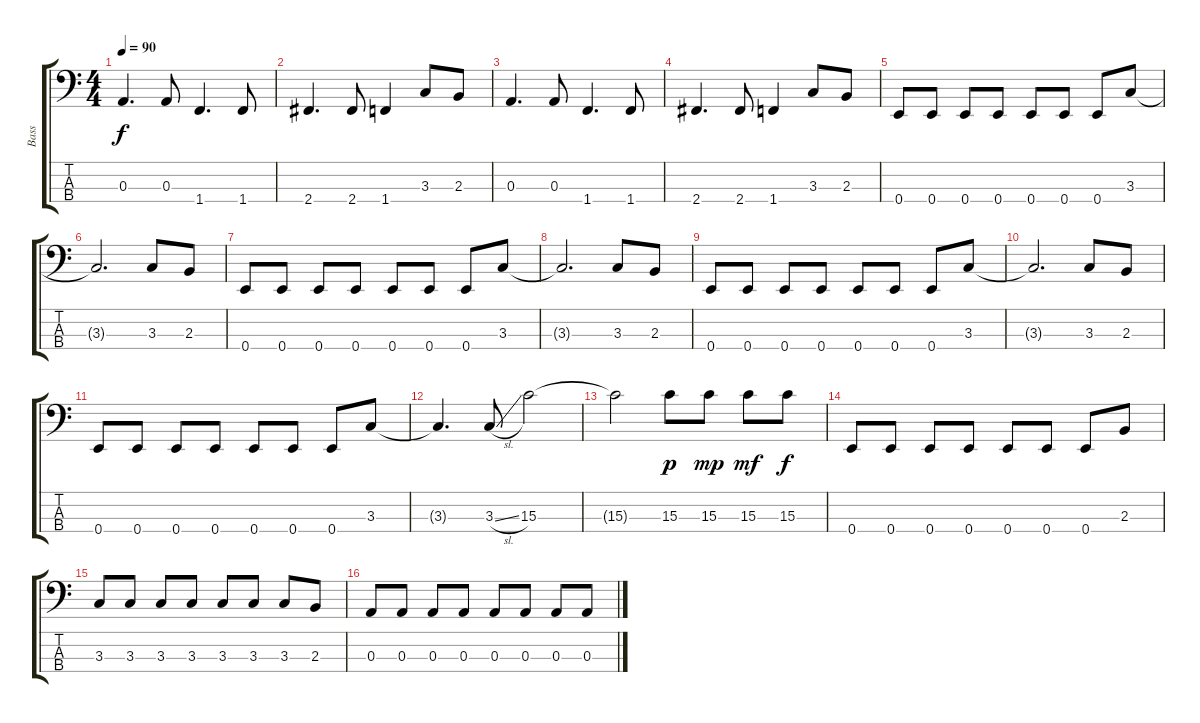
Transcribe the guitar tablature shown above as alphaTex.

\track ("Bass" "Bass") {instrument electricbassfinger}
\staff {score tabs}
\tuning (G2 D2 A1 E1) {hide}
\ts (4 4)
\tempo 90
\clef f4
\ks c
0.3.4{d dy f} 0.3.8 1.4.4{d} 1.4.8 |
2.4.4{d} 2.4.8 1.4.4 3.3.8 2.3.8 |
0.3.4{d} 0.3.8 1.4.4{d} 1.4.8 |
2.4.4{d} 2.4.8 1.4.4 3.3.8 2.3.8 |
0.4.8 0.4.8 0.4.8 0.4.8 0.4.8 0.4.8 0.4.8 3.3.8 |
3.3{t}.2{d} 3.3.8 2.3.8 |
0.4.8 0.4.8 0.4.8 0.4.8 0.4.8 0.4.8 0.4.8 3.3.8 |
3.3{t}.2{d} 3.3.8 2.3.8 |
0.4.8 0.4.8 0.4.8 0.4.8 0.4.8 0.4.8 0.4.8 3.3.8 |
3.3{t}.2{d} 3.3.8 2.3.8 |
0.4.8 0.4.8 0.4.8 0.4.8 0.4.8 0.4.8 0.4.8 3.3.8 |
3.3{t}.4{d} 3.3{sl}.8 15.3.2 |
15.3{t}.2 15.3.8{dy p} 15.3.8{dy mp} 15.3.8{dy mf} 15.3.8{dy f} |
0.4.8 0.4.8 0.4.8 0.4.8 0.4.8 0.4.8 0.4.8 2.3.8 |
3.3.8 3.3.8 3.3.8 3.3.8 3.3.8 3.3.8 3.3.8 2.3.8 |
0.3.8 0.3.8 0.3.8 0.3.8 0.3.8 0.3.8 0.3.8 0.3.8
